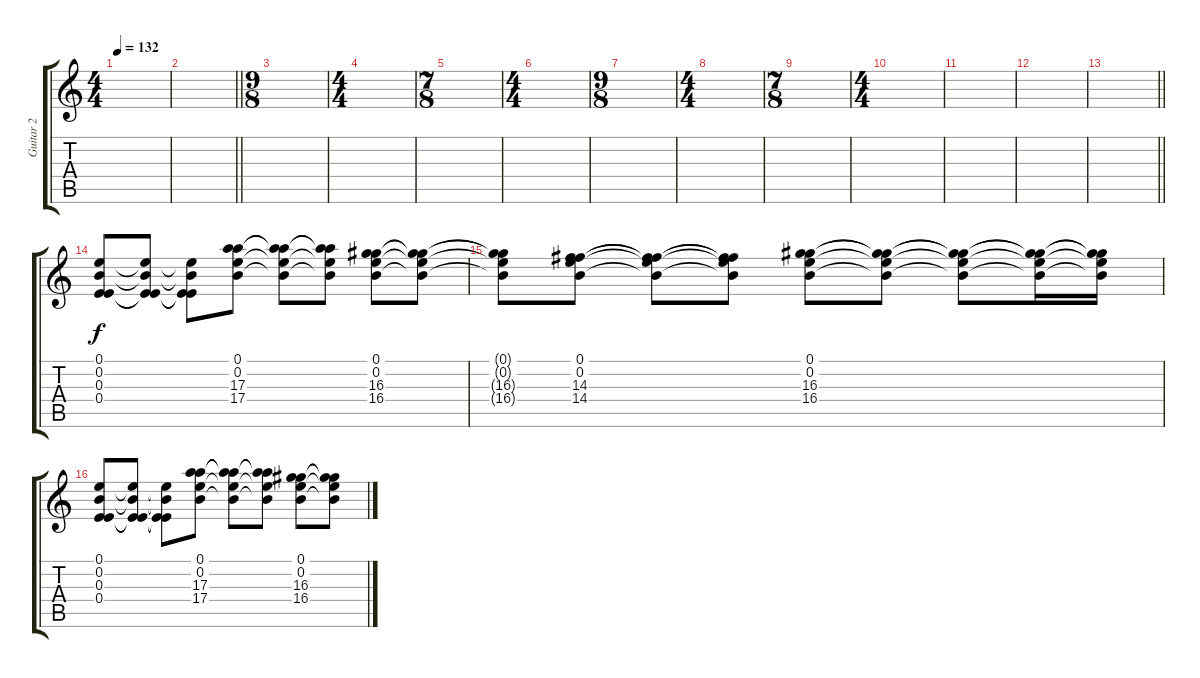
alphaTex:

\track ("Guitar 2" "Guitar 2") {instrument distortionguitar}
\staff {score tabs}
\tuning (E4 B3 E3 E3 B2 E2) {hide}
\ts (4 4)
\tempo 132
\clef g2
\ks c
|
\barLineRight lightlight
|
\ts (9 8)
|
\ts (4 4)
|
\ts (7 8)
|
\ts (4 4)
|
\ts (9 8)
|
\ts (4 4)
|
\ts (7 8)
|
\ts (4 4)
|
|
|
\barLineRight lightlight
|
(0.1 0.2 0.3 0.4).8 (0.1{t} 0.2{t} 0.3{t} 0.4{t}).8 (0.1{t} 0.2{t} 0.3{t} 0.4{t}).8 (0.1 0.2 17.3 17.4).8 (0.1{t} 0.2{t} 17.3{t} 17.4{t}).8 (0.1{t} 0.2{t} 17.3{t} 17.4{t}).8 (0.1 0.2 16.3 16.4).8 (0.1{t} 0.2{t} 16.3{t} 16.4{t}).8 |
(0.1{t} 0.2{t} 16.3{t} 16.4{t}).8 (0.1 0.2 14.3 14.4).8 (0.1{t} 0.2{t} 14.3{t} 14.4{t}).8 (0.1{t} 0.2{t} 14.3{t} 14.4{t}).8 (0.1 0.2 16.3 16.4).8 (0.1{t} 0.2{t} 16.3{t} 16.4{t}).8 (0.1{t} 0.2{t} 16.3{t} 16.4{t}).8 (0.1{t} 0.2{t} 16.3{t} 16.4{t}).16 (0.1{t} 0.2{t} 16.3{t} 16.4{t}).16 |
(0.1 0.2 0.3 0.4).8 (0.1{t} 0.2{t} 0.3{t} 0.4{t}).8 (0.1{t} 0.2{t} 0.3{t} 0.4{t}).8 (0.1 0.2 17.3 17.4).8 (0.1{t} 0.2{t} 17.3{t} 17.4{t}).8 (0.1{t} 0.2{t} 17.3{t} 17.4{t}).8 (0.1 0.2 16.3 16.4).8 (0.1{t} 0.2{t} 16.3{t} 16.4{t}).8
